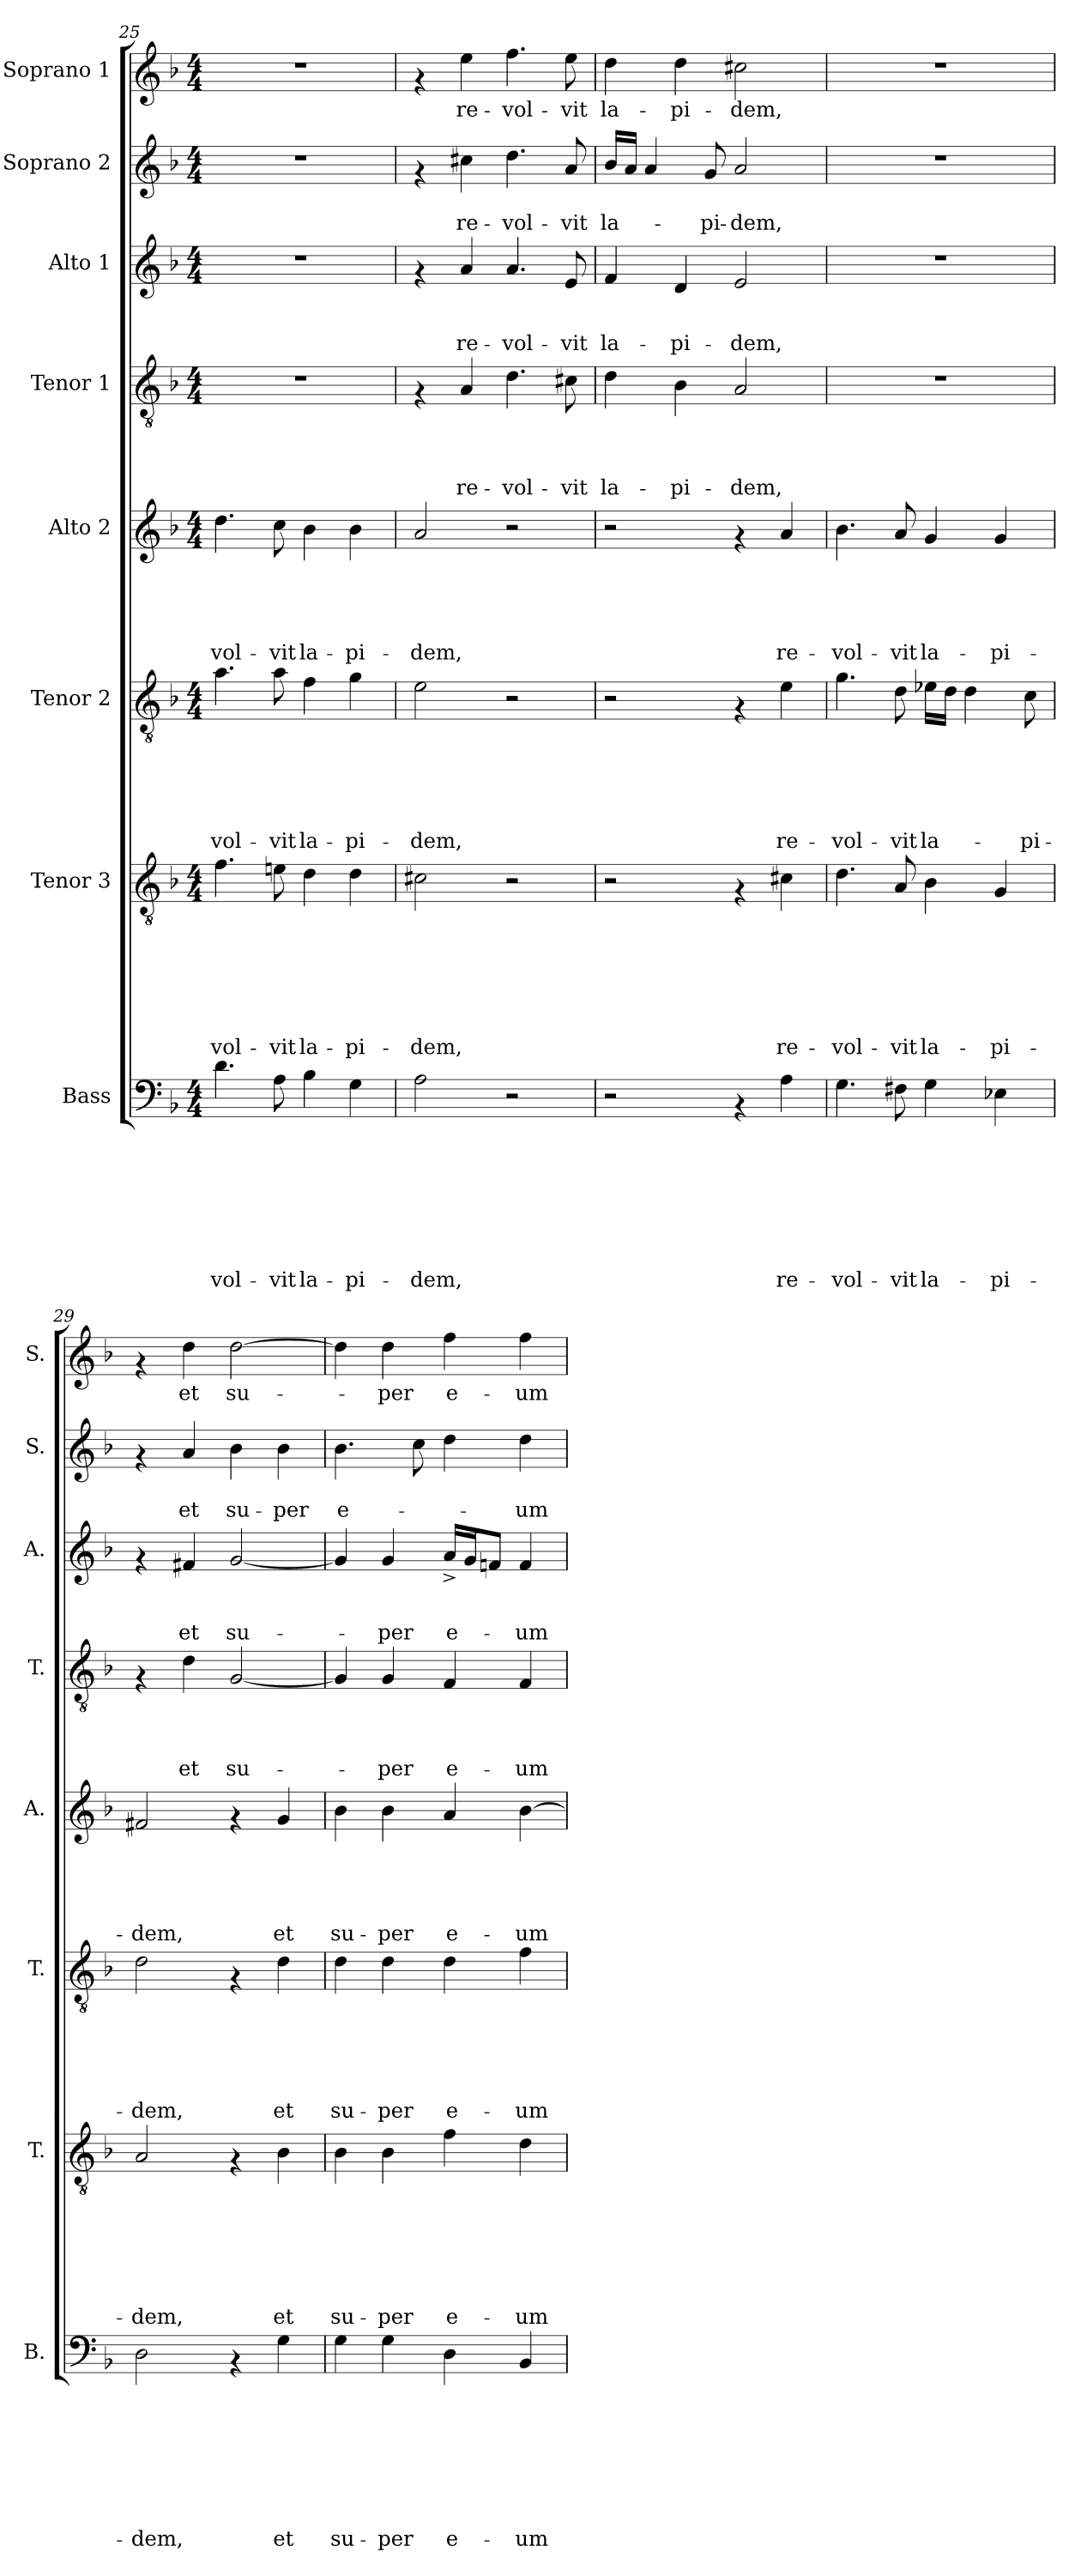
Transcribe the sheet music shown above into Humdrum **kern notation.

**kern	**text	**text	**text	**text	**text	**text	**text	**text	**kern	**text	**text	**text	**text	**text	**text	**text	**kern	**text	**text	**text	**text	**text	**text	**kern	**text	**text	**text	**text	**text	**kern	**text	**text	**text	**text	**kern	**text	**text	**text	**kern	**text	**text	**kern	**text
*part8	*part8	*part8	*part8	*part8	*part8	*part8	*part8	*part8	*part7	*part7	*part7	*part7	*part7	*part7	*part7	*part7	*part6	*part6	*part6	*part6	*part6	*part6	*part6	*part5	*part5	*part5	*part5	*part5	*part5	*part4	*part4	*part4	*part4	*part4	*part3	*part3	*part3	*part3	*part2	*part2	*part2	*part1	*part1
*staff8	*staff8	*staff8	*staff8	*staff8	*staff8	*staff8	*staff8	*staff8	*staff7	*staff7	*staff7	*staff7	*staff7	*staff7	*staff7	*staff7	*staff6	*staff6	*staff6	*staff6	*staff6	*staff6	*staff6	*staff5	*staff5	*staff5	*staff5	*staff5	*staff5	*staff4	*staff4	*staff4	*staff4	*staff4	*staff3	*staff3	*staff3	*staff3	*staff2	*staff2	*staff2	*staff1	*staff1
*I"Bass	*	*	*	*	*	*	*	*	*I"Tenor 3	*	*	*	*	*	*	*	*I"Tenor 2	*	*	*	*	*	*	*I"Alto 2	*	*	*	*	*	*I"Tenor 1	*	*	*	*	*I"Alto 1	*	*	*	*I"Soprano 2	*	*	*I"Soprano 1	*
*I'B.	*	*	*	*	*	*	*	*	*I'T.	*	*	*	*	*	*	*	*I'T.	*	*	*	*	*	*	*I'A.	*	*	*	*	*	*I'T.	*	*	*	*	*I'A.	*	*	*	*I'S.	*	*	*I'S.	*
!!LO:PB:g=z
*clefF4	*	*	*	*	*	*	*	*	*clefGv2	*	*	*	*	*	*	*	*clefGv2	*	*	*	*	*	*	*clefG2	*	*	*	*	*	*clefGv2	*	*	*	*	*clefG2	*	*	*	*clefG2	*	*	*clefG2	*
*k[b-]	*	*	*	*	*	*	*	*	*k[b-]	*	*	*	*	*	*	*	*k[b-]	*	*	*	*	*	*	*k[b-]	*	*	*	*	*	*k[b-]	*	*	*	*	*k[b-]	*	*	*	*k[b-]	*	*	*k[b-]	*
*F:	*	*	*	*	*	*	*	*	*F:	*	*	*	*	*	*	*	*F:	*	*	*	*	*	*	*F:	*	*	*	*	*	*F:	*	*	*	*	*F:	*	*	*	*F:	*	*	*F:	*
*M4/4	*	*	*	*	*	*	*	*	*M4/4	*	*	*	*	*	*	*	*M4/4	*	*	*	*	*	*	*M4/4	*	*	*	*	*	*M4/4	*	*	*	*	*M4/4	*	*	*	*M4/4	*	*	*M4/4	*
=25	=25	=25	=25	=25	=25	=25	=25	=25	=25	=25	=25	=25	=25	=25	=25	=25	=25	=25	=25	=25	=25	=25	=25	=25	=25	=25	=25	=25	=25	=25	=25	=25	=25	=25	=25	=25	=25	=25	=25	=25	=25	=25	=25
!	!	!	!	!	!	!	!	!LO:LY:b	!	!	!	!	!	!	!	!LO:LY:b	!	!	!	!	!	!	!LO:LY:b	!	!	!	!	!	!LO:LY:b	!	!	!	!	!	!	!	!	!	!	!	!	!	!
4.d\	.	.	.	.	.	.	.	-vol-	4.f\	.	.	.	.	.	.	-vol-	4.a\	.	.	.	.	.	-vol-	4.dd\	.	.	.	.	-vol-	1r	.	.	.	.	1r	.	.	.	1r	.	.	1r	.
!	!	!	!	!	!	!	!	!LO:LY:b	!	!	!	!	!	!	!	!LO:LY:b	!	!	!	!	!	!	!LO:LY:b	!	!	!	!	!	!LO:LY:b	!	!	!	!	!	!	!	!	!	!	!	!	!	!
8A\	.	.	.	.	.	.	.	-vit	8en\	.	.	.	.	.	.	-vit	8a\	.	.	.	.	.	-vit	8cc\	.	.	.	.	-vit	.	.	.	.	.	.	.	.	.	.	.	.	.	.
!	!	!	!	!	!	!	!	!LO:LY:b	!	!	!	!	!	!	!	!LO:LY:b	!	!	!	!	!	!	!LO:LY:b	!	!	!	!	!	!LO:LY:b	!	!	!	!	!	!	!	!	!	!	!	!	!	!
4B-\	.	.	.	.	.	.	.	la-	4d\	.	.	.	.	.	.	la-	4f\	.	.	.	.	.	la-	4b-\	.	.	.	.	la-	.	.	.	.	.	.	.	.	.	.	.	.	.	.
!	!	!	!	!	!	!	!	!LO:LY:b	!	!	!	!	!	!	!	!LO:LY:b	!	!	!	!	!	!	!LO:LY:b	!	!	!	!	!	!LO:LY:b	!	!	!	!	!	!	!	!	!	!	!	!	!	!
4G\	.	.	.	.	.	.	.	-pi-	4d\	.	.	.	.	.	.	-pi-	4g\	.	.	.	.	.	-pi-	4b-\	.	.	.	.	-pi-	.	.	.	.	.	.	.	.	.	.	.	.	.	.
=26	=26	=26	=26	=26	=26	=26	=26	=26	=26	=26	=26	=26	=26	=26	=26	=26	=26	=26	=26	=26	=26	=26	=26	=26	=26	=26	=26	=26	=26	=26	=26	=26	=26	=26	=26	=26	=26	=26	=26	=26	=26	=26	=26
!	!	!	!	!	!	!	!	!LO:LY:b	!	!	!	!	!	!	!	!LO:LY:b	!	!	!	!	!	!	!LO:LY:b	!	!	!	!	!	!LO:LY:b	!	!	!	!	!	!	!	!	!	!	!	!	!	!
2A\	.	.	.	.	.	.	.	-dem,	2c#X\	.	.	.	.	.	.	-dem,	2e\	.	.	.	.	.	-dem,	2a/	.	.	.	.	-dem,	4rF	.	.	.	.	4rf	.	.	.	4rf	.	.	4rf	.
!	!	!	!	!	!	!	!	!	!	!	!	!	!	!	!	!	!	!	!	!	!	!	!	!	!	!	!	!	!	!	!	!	!	!LO:LY:b	!	!	!	!LO:LY:b	!	!	!LO:LY:b	!	!LO:LY:b
.	.	.	.	.	.	.	.	.	.	.	.	.	.	.	.	.	.	.	.	.	.	.	.	.	.	.	.	.	.	4A/	.	.	.	re-	4a/	.	.	re-	4cc#X\	.	re-	4ee\	re-
!	!	!	!	!	!	!	!	!	!	!	!	!	!	!	!	!	!	!	!	!	!	!	!	!	!	!	!	!	!	!	!	!	!	!LO:LY:b	!	!	!	!LO:LY:b	!	!	!LO:LY:b	!	!LO:LY:b
2r	.	.	.	.	.	.	.	.	2r	.	.	.	.	.	.	.	2r	.	.	.	.	.	.	2r	.	.	.	.	.	4.d\	.	.	.	-vol-	4.a/	.	.	-vol-	4.dd\	.	-vol-	4.ff\	-vol-
!	!	!	!	!	!	!	!	!	!	!	!	!	!	!	!	!	!	!	!	!	!	!	!	!	!	!	!	!	!	!	!	!	!	!LO:LY:b	!	!	!	!LO:LY:b	!	!	!LO:LY:b	!	!LO:LY:b
.	.	.	.	.	.	.	.	.	.	.	.	.	.	.	.	.	.	.	.	.	.	.	.	.	.	.	.	.	.	8c#X\	.	.	.	-vit	8e/	.	.	-vit	8a/	.	-vit	8ee\	-vit
=27	=27	=27	=27	=27	=27	=27	=27	=27	=27	=27	=27	=27	=27	=27	=27	=27	=27	=27	=27	=27	=27	=27	=27	=27	=27	=27	=27	=27	=27	=27	=27	=27	=27	=27	=27	=27	=27	=27	=27	=27	=27	=27	=27
!	!	!	!	!	!	!	!	!	!	!	!	!	!	!	!	!	!	!	!	!	!	!	!	!	!	!	!	!	!	!	!	!	!	!LO:LY:b	!	!	!	!LO:LY:b	!	!	!LO:LY:b	!	!LO:LY:b
2r	.	.	.	.	.	.	.	.	2r	.	.	.	.	.	.	.	2r	.	.	.	.	.	.	2r	.	.	.	.	.	4d\	.	.	.	la-	4f/	.	.	la-	16b-/LL	.	la-	4dd\	la-
.	.	.	.	.	.	.	.	.	.	.	.	.	.	.	.	.	.	.	.	.	.	.	.	.	.	.	.	.	.	.	.	.	.	.	.	.	.	.	16a/JJ	.	.	.	.
.	.	.	.	.	.	.	.	.	.	.	.	.	.	.	.	.	.	.	.	.	.	.	.	.	.	.	.	.	.	.	.	.	.	.	.	.	.	.	4a/	.	.	.	.
!	!	!	!	!	!	!	!	!	!	!	!	!	!	!	!	!	!	!	!	!	!	!	!	!	!	!	!	!	!	!	!	!	!	!LO:LY:b	!	!	!	!LO:LY:b	!	!	!	!	!LO:LY:b
.	.	.	.	.	.	.	.	.	.	.	.	.	.	.	.	.	.	.	.	.	.	.	.	.	.	.	.	.	.	4B-\	.	.	.	-pi-	4d/	.	.	-pi-	.	.	.	4dd\	-pi-
!	!	!	!	!	!	!	!	!	!	!	!	!	!	!	!	!	!	!	!	!	!	!	!	!	!	!	!	!	!	!	!	!	!	!	!	!	!	!	!	!	!LO:LY:b	!	!
.	.	.	.	.	.	.	.	.	.	.	.	.	.	.	.	.	.	.	.	.	.	.	.	.	.	.	.	.	.	.	.	.	.	.	.	.	.	.	8g/	.	-pi-	.	.
!	!	!	!	!	!	!	!	!	!	!	!	!	!	!	!	!	!	!	!	!	!	!	!	!	!	!	!	!	!	!	!	!	!	!LO:LY:b	!	!	!	!LO:LY:b	!	!	!LO:LY:b	!	!LO:LY:b
4rAA	.	.	.	.	.	.	.	.	4rF	.	.	.	.	.	.	.	4rF	.	.	.	.	.	.	4rf	.	.	.	.	.	2A/	.	.	.	-dem,	2e/	.	.	-dem,	2a/	.	-dem,	2cc#X\	-dem,
!	!	!	!	!	!	!	!	!LO:LY:b	!	!	!	!	!	!	!	!LO:LY:b	!	!	!	!	!	!	!LO:LY:b	!	!	!	!	!	!LO:LY:b	!	!	!	!	!	!	!	!	!	!	!	!	!	!
4A\	.	.	.	.	.	.	.	re-	4c#X\	.	.	.	.	.	.	re-	4e\	.	.	.	.	.	re-	4a/	.	.	.	.	re-	.	.	.	.	.	.	.	.	.	.	.	.	.	.
=28	=28	=28	=28	=28	=28	=28	=28	=28	=28	=28	=28	=28	=28	=28	=28	=28	=28	=28	=28	=28	=28	=28	=28	=28	=28	=28	=28	=28	=28	=28	=28	=28	=28	=28	=28	=28	=28	=28	=28	=28	=28	=28	=28
!	!	!	!	!	!	!	!	!LO:LY:b	!	!	!	!	!	!	!	!LO:LY:b	!	!	!	!	!	!	!LO:LY:b	!	!	!	!	!	!LO:LY:b	!	!	!	!	!	!	!	!	!	!	!	!	!	!
4.G\	.	.	.	.	.	.	.	-vol-	4.d\	.	.	.	.	.	.	-vol-	4.g\	.	.	.	.	.	-vol-	4.b-\	.	.	.	.	-vol-	1r	.	.	.	.	1r	.	.	.	1r	.	.	1r	.
!	!	!	!	!	!	!	!	!LO:LY:b	!	!	!	!	!	!	!	!LO:LY:b	!	!	!	!	!	!	!LO:LY:b	!	!	!	!	!	!LO:LY:b	!	!	!	!	!	!	!	!	!	!	!	!	!	!
8F#X\	.	.	.	.	.	.	.	-vit	8A/	.	.	.	.	.	.	-vit	8d\	.	.	.	.	.	-vit	8a/	.	.	.	.	-vit	.	.	.	.	.	.	.	.	.	.	.	.	.	.
!	!	!	!	!	!	!	!	!LO:LY:b	!	!	!	!	!	!	!	!LO:LY:b	!	!	!	!	!	!	!LO:LY:b	!	!	!	!	!	!LO:LY:b	!	!	!	!	!	!	!	!	!	!	!	!	!	!
4G\	.	.	.	.	.	.	.	la-	4B-\	.	.	.	.	.	.	la-	16e-X\LL	.	.	.	.	.	la-	4g/	.	.	.	.	la-	.	.	.	.	.	.	.	.	.	.	.	.	.	.
.	.	.	.	.	.	.	.	.	.	.	.	.	.	.	.	.	16d\JJ	.	.	.	.	.	.	.	.	.	.	.	.	.	.	.	.	.	.	.	.	.	.	.	.	.	.
.	.	.	.	.	.	.	.	.	.	.	.	.	.	.	.	.	4d\	.	.	.	.	.	.	.	.	.	.	.	.	.	.	.	.	.	.	.	.	.	.	.	.	.	.
!	!	!	!	!	!	!	!	!LO:LY:b	!	!	!	!	!	!	!	!LO:LY:b	!	!	!	!	!	!	!	!	!	!	!	!	!LO:LY:b	!	!	!	!	!	!	!	!	!	!	!	!	!	!
4E-X\	.	.	.	.	.	.	.	-pi-	4G/	.	.	.	.	.	.	-pi-	.	.	.	.	.	.	.	4g/	.	.	.	.	-pi-	.	.	.	.	.	.	.	.	.	.	.	.	.	.
!	!	!	!	!	!	!	!	!	!	!	!	!	!	!	!	!	!	!	!	!	!	!	!LO:LY:b	!	!	!	!	!	!	!	!	!	!	!	!	!	!	!	!	!	!	!	!
.	.	.	.	.	.	.	.	.	.	.	.	.	.	.	.	.	8c\	.	.	.	.	.	-pi-	.	.	.	.	.	.	.	.	.	.	.	.	.	.	.	.	.	.	.	.
=29	=29	=29	=29	=29	=29	=29	=29	=29	=29	=29	=29	=29	=29	=29	=29	=29	=29	=29	=29	=29	=29	=29	=29	=29	=29	=29	=29	=29	=29	=29	=29	=29	=29	=29	=29	=29	=29	=29	=29	=29	=29	=29	=29
!	!	!	!	!	!	!	!	!LO:LY:b	!	!	!	!	!	!	!	!LO:LY:b	!	!	!	!	!	!	!LO:LY:b	!	!	!	!	!	!LO:LY:b	!	!	!	!	!	!	!	!	!	!	!	!	!	!
2D\	.	.	.	.	.	.	.	-dem,	2A/	.	.	.	.	.	.	-dem,	2d\	.	.	.	.	.	-dem,	2f#X/	.	.	.	.	-dem,	4rF	.	.	.	.	4rf	.	.	.	4rf	.	.	4rf	.
!	!	!	!	!	!	!	!	!	!	!	!	!	!	!	!	!	!	!	!	!	!	!	!	!	!	!	!	!	!	!	!	!	!	!LO:LY:b	!	!	!	!LO:LY:b	!	!	!LO:LY:b	!	!LO:LY:b
.	.	.	.	.	.	.	.	.	.	.	.	.	.	.	.	.	.	.	.	.	.	.	.	.	.	.	.	.	.	4d\	.	.	.	et	4f#X/	.	.	et	4a/	.	et	4dd\	et
!	!	!	!	!	!	!	!	!	!	!	!	!	!	!	!	!	!	!	!	!	!	!	!	!	!	!	!	!	!	!	!	!	!	!LO:LY:b	!	!	!	!LO:LY:b	!	!	!LO:LY:b	!	!LO:LY:b
4rAA	.	.	.	.	.	.	.	.	4rF	.	.	.	.	.	.	.	4rF	.	.	.	.	.	.	4rf	.	.	.	.	.	[<2G/	.	.	.	su-	[<2g/	.	.	su-	4b-\	.	su-	[>2dd\	su-
!	!	!	!	!	!	!	!	!LO:LY:b	!	!	!	!	!	!	!	!LO:LY:b	!	!	!	!	!	!	!LO:LY:b	!	!	!	!	!	!LO:LY:b	!	!	!	!	!	!	!	!	!	!	!	!LO:LY:b	!	!
4G\	.	.	.	.	.	.	.	et	4B-\	.	.	.	.	.	.	et	4d\	.	.	.	.	.	et	4g/	.	.	.	.	et	.	.	.	.	.	.	.	.	.	4b-\	.	-per	.	.
=30	=30	=30	=30	=30	=30	=30	=30	=30	=30	=30	=30	=30	=30	=30	=30	=30	=30	=30	=30	=30	=30	=30	=30	=30	=30	=30	=30	=30	=30	=30	=30	=30	=30	=30	=30	=30	=30	=30	=30	=30	=30	=30	=30
!	!	!	!	!	!	!	!	!LO:LY:b	!	!	!	!	!	!	!	!LO:LY:b	!	!	!	!	!	!	!LO:LY:b	!	!	!	!	!	!LO:LY:b	!	!	!	!	!	!	!	!	!	!	!	!LO:LY:b	!	!
4G\	.	.	.	.	.	.	.	su-	4B-\	.	.	.	.	.	.	su-	4d\	.	.	.	.	.	su-	4b-\	.	.	.	.	su-	4G/]	.	.	.	.	4g/]	.	.	.	4.b-\	.	e-	4dd\]	.
!	!	!	!	!	!	!	!	!LO:LY:b	!	!	!	!	!	!	!	!LO:LY:b	!	!	!	!	!	!	!LO:LY:b	!	!	!	!	!	!LO:LY:b	!	!	!	!	!LO:LY:b	!	!	!	!LO:LY:b	!	!	!	!	!LO:LY:b
4G\	.	.	.	.	.	.	.	-per	4B-\	.	.	.	.	.	.	-per	4d\	.	.	.	.	.	-per	4b-\	.	.	.	.	-per	4G/	.	.	.	-per	4g/	.	.	-per	.	.	.	4dd\	-per
.	.	.	.	.	.	.	.	.	.	.	.	.	.	.	.	.	.	.	.	.	.	.	.	.	.	.	.	.	.	.	.	.	.	.	.	.	.	.	8cc\	.	.	.	.
!	!	!	!	!	!	!	!	!LO:LY:b	!	!	!	!	!	!	!	!LO:LY:b	!	!	!	!	!	!	!LO:LY:b	!	!	!	!	!	!LO:LY:b	!	!	!	!	!LO:LY:b	!	!	!	!LO:LY:b	!	!	!	!	!LO:LY:b
4D\	.	.	.	.	.	.	.	e-	4f\	.	.	.	.	.	.	e-	4d\	.	.	.	.	.	e-	4a/	.	.	.	.	e-	4F/	.	.	.	e-	16a^</LL	.	.	e-	4dd\	.	.	4ff\	e-
.	.	.	.	.	.	.	.	.	.	.	.	.	.	.	.	.	.	.	.	.	.	.	.	.	.	.	.	.	.	.	.	.	.	.	16g/J	.	.	.	.	.	.	.	.
.	.	.	.	.	.	.	.	.	.	.	.	.	.	.	.	.	.	.	.	.	.	.	.	.	.	.	.	.	.	.	.	.	.	.	8fn/J	.	.	.	.	.	.	.	.
!	!	!	!	!	!	!	!	!LO:LY:b	!	!	!	!	!	!	!	!LO:LY:b	!	!	!	!	!	!	!LO:LY:b	!	!	!	!	!	!LO:LY:b	!	!	!	!	!LO:LY:b	!	!	!	!LO:LY:b	!	!	!LO:LY:b	!	!LO:LY:b
4BB-/	.	.	.	.	.	.	.	-um	4d\	.	.	.	.	.	.	-um	4f\	.	.	.	.	.	-um	[<4b-\	.	.	.	.	-um	4F/	.	.	.	-um	4f/	.	.	-um	4dd\	.	-um	4ff\	-um
=	=	=	=	=	=	=	=	=	=	=	=	=	=	=	=	=	=	=	=	=	=	=	=	=	=	=	=	=	=	=	=	=	=	=	=	=	=	=	=	=	=	=	=
*-	*-	*-	*-	*-	*-	*-	*-	*-	*-	*-	*-	*-	*-	*-	*-	*-	*-	*-	*-	*-	*-	*-	*-	*-	*-	*-	*-	*-	*-	*-	*-	*-	*-	*-	*-	*-	*-	*-	*-	*-	*-	*-	*-
